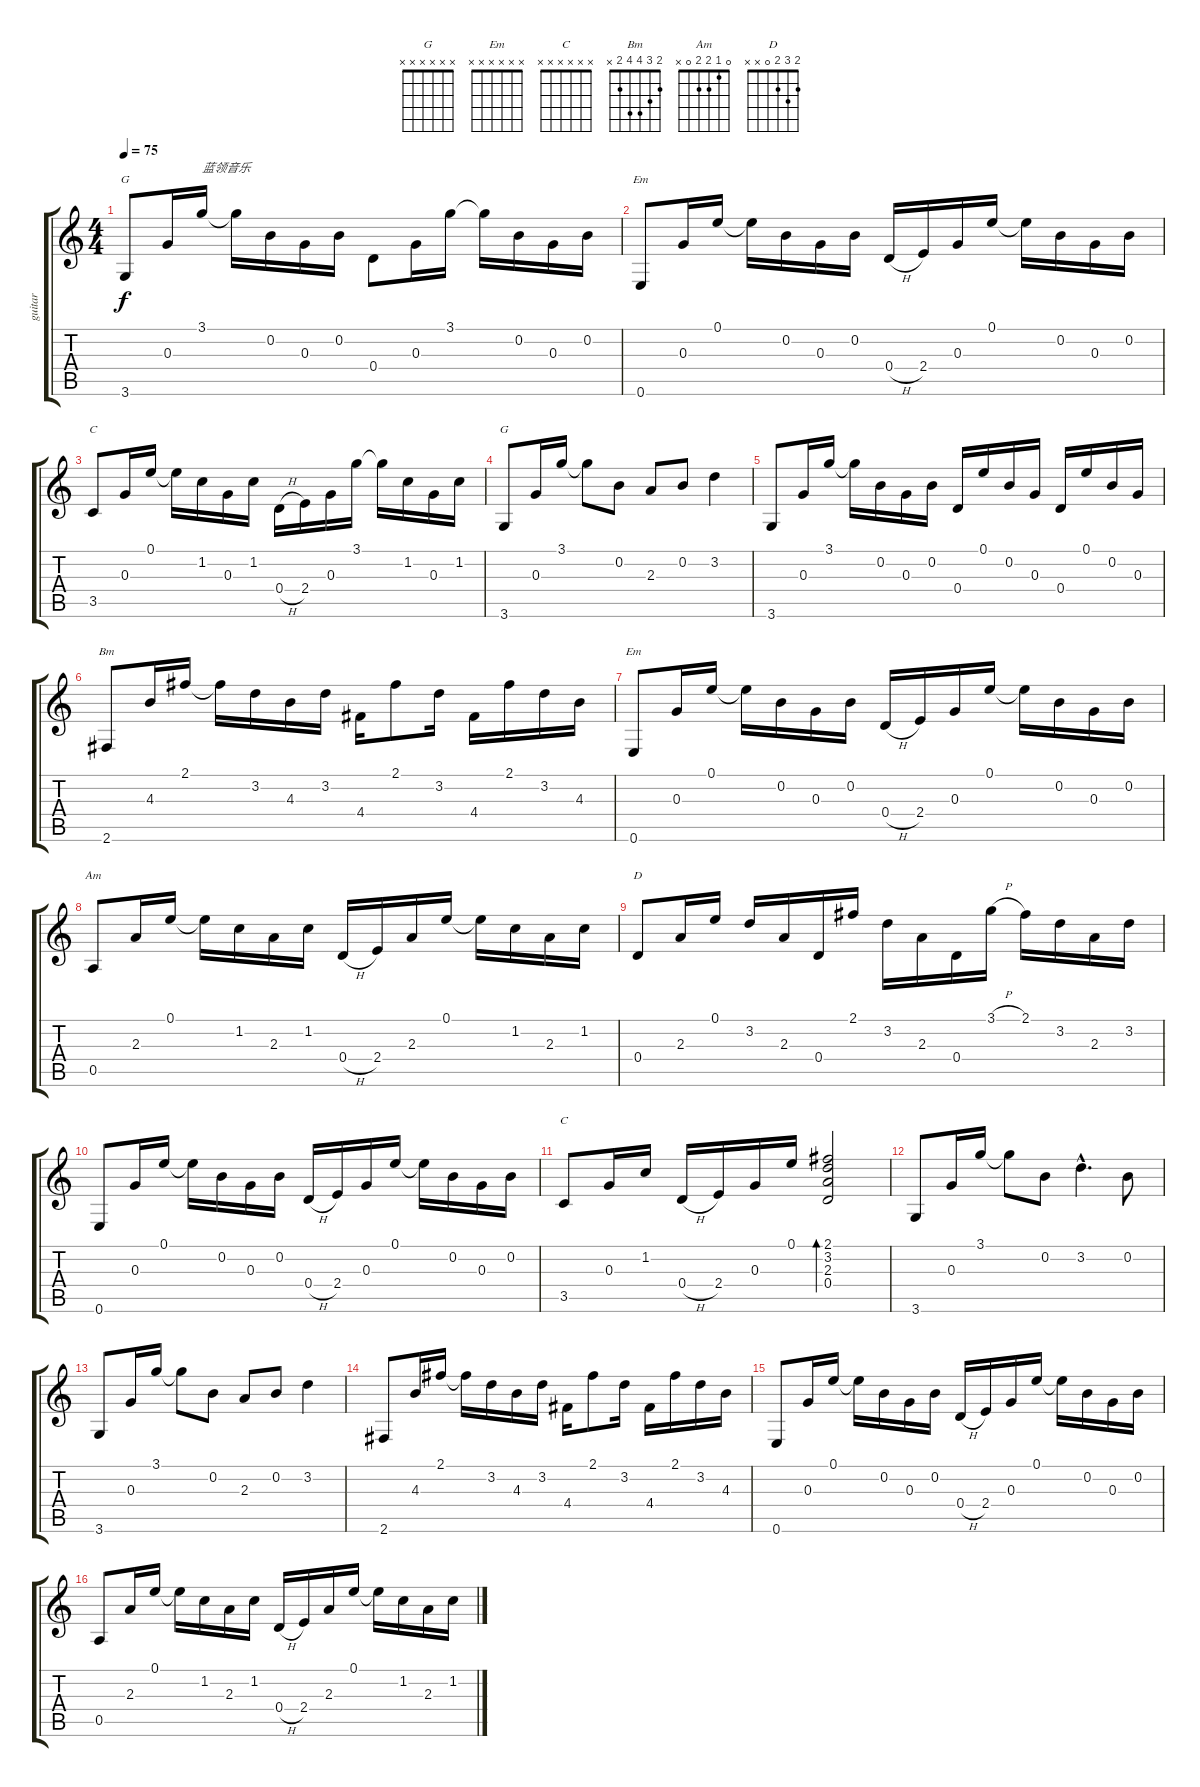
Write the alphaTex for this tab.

\track ("guitar" "guitar") {instrument acousticguitarsteel}
\staff {score tabs}
\tuning (E4 B3 G3 D3 A2 E2) {hide}
\chord ("G" 3 0 0 0 2 3)
\chord ("Em" 0 0 0 2 2 0)
\chord ("C" 0 1 0 2 3 x)
\chord ("G" x x x x x x) {firstfret 0}
\chord ("Bm" 2 3 4 4 2 x)
\chord ("Em" x x x x x x) {firstfret 0}
\chord ("Am" 0 1 2 2 0 x)
\chord ("D" 2 3 2 0 x x)
\chord ("C" x x x x x x) {firstfret 0}
\ts (4 4)
\tempo 75
\clef g2
\ks c
3.6.8{ch "G" dy f instrument acousticguitarsteel} 0.3.16 3.1.16{txt "蓝领音乐"} 3.1{t}.16 0.2.16 0.3.16 0.2.16 0.4.8 0.3.16 3.1.16 3.1{t}.16 0.2.16 0.3.16 0.2.16 |
0.6.8{ch "Em"} 0.3.16 0.1.16 0.1{t}.16 0.2.16 0.3.16 0.2.16 0.4{h}.16 2.4.16 0.3.16 0.1.16 0.1{t}.16 0.2.16 0.3.16 0.2.16 |
3.5.8{ch "C"} 0.3.16 0.1.16 0.1{t}.16 1.2.16 0.3.16 1.2.16 0.4{h}.16 2.4.16 0.3.16 3.1.16 3.1{t}.16 1.2.16 0.3.16 1.2.16 |
3.6.8{ch "G"} 0.3.16 3.1.16 3.1{t}.8 0.2.8 2.3.8 0.2.8 3.2.4 |
3.6.8 0.3.16 3.1.16 3.1{t}.16 0.2.16 0.3.16 0.2.16 0.4.16 0.1.16 0.2.16 0.3.16 0.4.16 0.1.16 0.2.16 0.3.16 |
2.6.8{ch "Bm"} 4.3.16 2.1.16 2.1{t}.16 3.2.16 4.3.16 3.2.16 4.4.16 2.1.8 3.2.16 4.4.16 2.1.16 3.2.16 4.3.16 |
0.6.8{ch "Em"} 0.3.16 0.1.16 0.1{t}.16 0.2.16 0.3.16 0.2.16 0.4{h}.16 2.4.16 0.3.16 0.1.16 0.1{t}.16 0.2.16 0.3.16 0.2.16 |
0.5.8{ch "Am"} 2.3.16 0.1.16 0.1{t}.16 1.2.16 2.3.16 1.2.16 0.4{h}.16 2.4.16 2.3.16 0.1.16 0.1{t}.16 1.2.16 2.3.16 1.2.16 |
0.4.8{ch "D"} 2.3.16 0.1.16 3.2.16 2.3.16 0.4.16 2.1.16 3.2.16 2.3.16 0.4.16 3.1{h}.16 2.1.16 3.2.16 2.3.16 3.2.16 |
0.6.8 0.3.16 0.1.16 0.1{t}.16 0.2.16 0.3.16 0.2.16 0.4{h}.16 2.4.16 0.3.16 0.1.16 0.1{t}.16 0.2.16 0.3.16 0.2.16 |
3.5.8{ch "C"} 0.3.16 1.2.16 0.4{h}.16 2.4.16 0.3.16 0.1.16 (2.1 3.2 2.3 0.4).2{bd 480} |
3.6.8 0.3.16 3.1.16 3.1{t}.8 0.2.8 3.2{hac}.4{d} 0.2.8 |
3.6.8 0.3.16 3.1.16 3.1{t}.8 0.2.8 2.3.8 0.2.8 3.2.4 |
2.6.8 4.3.16 2.1.16 2.1{t}.16 3.2.16 4.3.16 3.2.16 4.4.16 2.1.8 3.2.16 4.4.16 2.1.16 3.2.16 4.3.16 |
0.6.8 0.3.16 0.1.16 0.1{t}.16 0.2.16 0.3.16 0.2.16 0.4{h}.16 2.4.16 0.3.16 0.1.16 0.1{t}.16 0.2.16 0.3.16 0.2.16 |
0.5.8 2.3.16 0.1.16 0.1{t}.16 1.2.16 2.3.16 1.2.16 0.4{h}.16 2.4.16 2.3.16 0.1.16 0.1{t}.16 1.2.16 2.3.16 1.2.16
